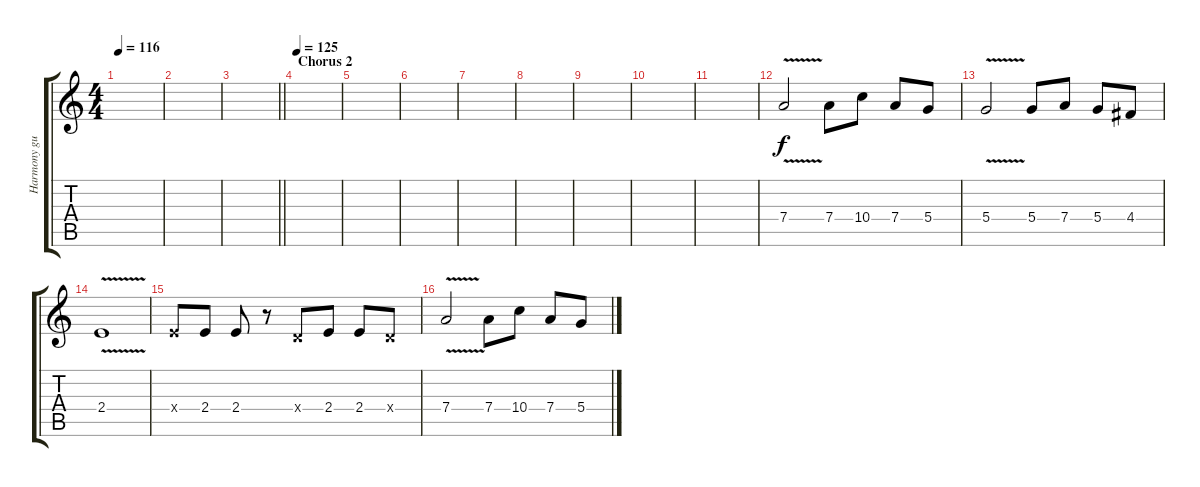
\track ("Harmony guitar - James" "Harmony gu") {instrument distortionguitar}
\staff {score tabs}
\tuning (E4 B3 G3 D3 A2 E2) {hide}
\ts (4 4)
\tempo 116
\clef g2
\ks c
|
|
\barLineRight lightlight
|
\section ("" "Chorus 2")
\tempo 125
|
|
|
|
|
|
|
|
7.4{v}.2 7.4.8 10.4.8 7.4.8 5.4.8 |
5.4{v}.2 5.4.8 7.4.8 5.4.8 4.4.8 |
2.4{v}.1 |
2.4{x}.8 2.4.8 2.4.8 r.8 0.4{x}.8 2.4.8 2.4.8 0.4{x}.8 |
7.4{v}.2 7.4.8 10.4.8 7.4.8 5.4.8
